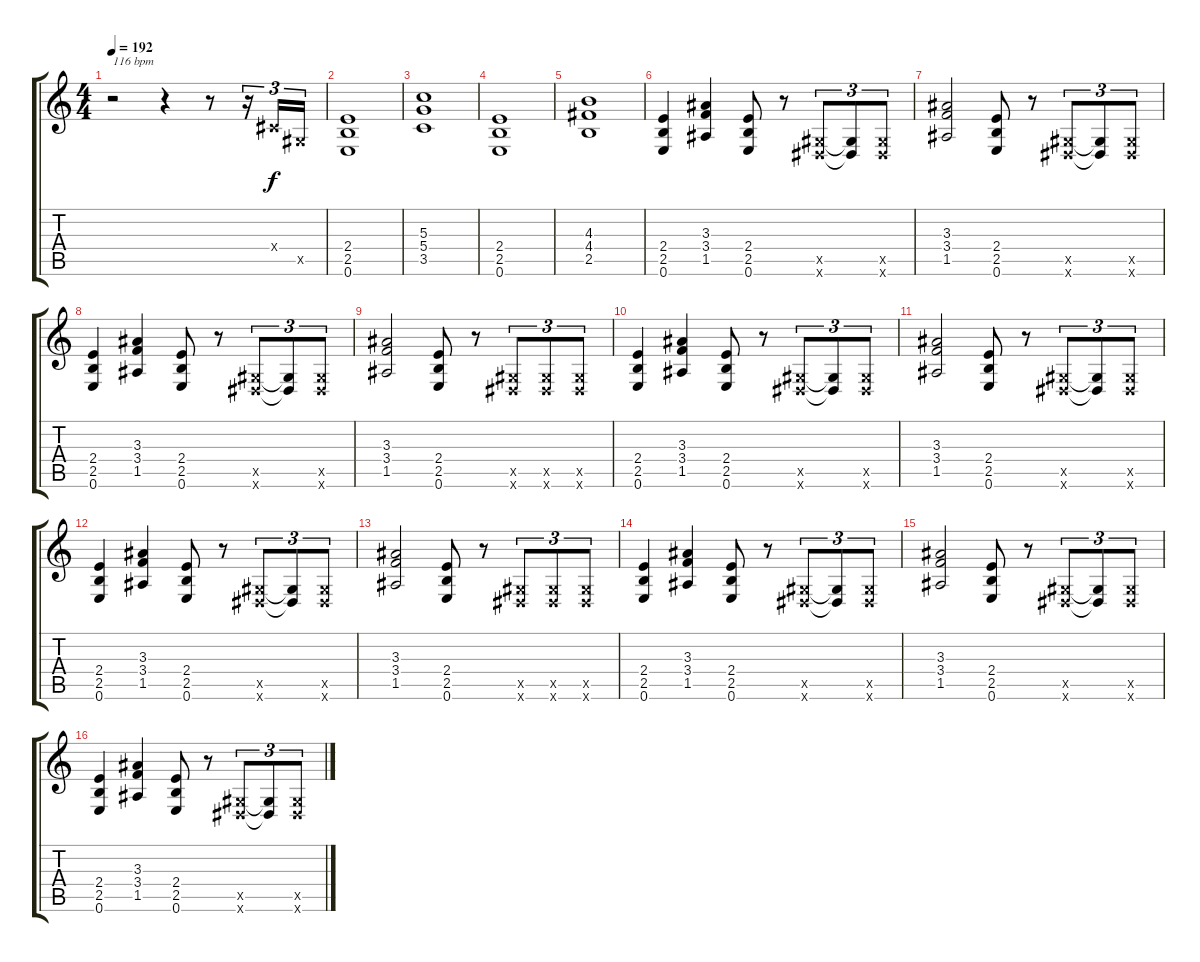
\track "" {instrument distortionguitar}
\staff {score tabs}
\tuning (E4 B3 G3 D3 A2 E2) {hide}
\ts (4 4)
\tempo 192
\clef g2
\ks c
r.2{txt "116 bpm" dy f instrument distortionguitar} r.4 r.8 r.16{tu (3 2)} -1.4{x}.16{tu (3 2)} -1.5{x}.16{tu (3 2)} |
(2.4 2.5 0.6).1 |
(5.3 5.4 3.5).1 |
(2.4 2.5 0.6).1 |
(4.3 4.4 2.5).1 |
(2.4 2.5 0.6).4 (3.3 3.4 1.5).4 (2.4 2.5 0.6).8 r.8 (-1.5{x} -1.6{x}).8{tu (3 2)} (-1.5{t} -1.6{t}).8{tu (3 2)} (-1.5{x} -1.6{x}).8{tu (3 2)} |
(3.3 3.4 1.5).2 (2.4 2.5 0.6).8 r.8 (-1.5{x} -1.6{x}).8{tu (3 2)} (-1.5{t} -1.6{t}).8{tu (3 2)} (-1.5{x} -1.6{x}).8{tu (3 2)} |
(2.4 2.5 0.6).4 (3.3 3.4 1.5).4 (2.4 2.5 0.6).8 r.8 (-1.5{x} -1.6{x}).8{tu (3 2)} (-1.5{t} -1.6{t}).8{tu (3 2)} (-1.5{x} -1.6{x}).8{tu (3 2)} |
(3.3 3.4 1.5).2 (2.4 2.5 0.6).8 r.8 (-1.5{x} -1.6{x}).8{tu (3 2)} (-1.5{x} -1.6{x}).8{tu (3 2)} (-1.5{x} -1.6{x}).8{tu (3 2)} |
(2.4 2.5 0.6).4 (3.3 3.4 1.5).4 (2.4 2.5 0.6).8 r.8 (-1.5{x} -1.6{x}).8{tu (3 2)} (-1.5{t} -1.6{t}).8{tu (3 2)} (-1.5{x} -1.6{x}).8{tu (3 2)} |
(3.3 3.4 1.5).2 (2.4 2.5 0.6).8 r.8 (-1.5{x} -1.6{x}).8{tu (3 2)} (-1.5{t} -1.6{t}).8{tu (3 2)} (-1.5{x} -1.6{x}).8{tu (3 2)} |
(2.4 2.5 0.6).4 (3.3 3.4 1.5).4 (2.4 2.5 0.6).8 r.8 (-1.5{x} -1.6{x}).8{tu (3 2)} (-1.5{t} -1.6{t}).8{tu (3 2)} (-1.5{x} -1.6{x}).8{tu (3 2)} |
(3.3 3.4 1.5).2 (2.4 2.5 0.6).8 r.8 (-1.5{x} -1.6{x}).8{tu (3 2)} (-1.5{x} -1.6{x}).8{tu (3 2)} (-1.5{x} -1.6{x}).8{tu (3 2)} |
(2.4 2.5 0.6).4 (3.3 3.4 1.5).4 (2.4 2.5 0.6).8 r.8 (-1.5{x} -1.6{x}).8{tu (3 2)} (-1.5{t} -1.6{t}).8{tu (3 2)} (-1.5{x} -1.6{x}).8{tu (3 2)} |
(3.3 3.4 1.5).2 (2.4 2.5 0.6).8 r.8 (-1.5{x} -1.6{x}).8{tu (3 2)} (-1.5{t} -1.6{t}).8{tu (3 2)} (-1.5{x} -1.6{x}).8{tu (3 2)} |
(2.4 2.5 0.6).4 (3.3 3.4 1.5).4 (2.4 2.5 0.6).8 r.8 (-1.5{x} -1.6{x}).8{tu (3 2)} (-1.5{t} -1.6{t}).8{tu (3 2)} (-1.5{x} -1.6{x}).8{tu (3 2)}
